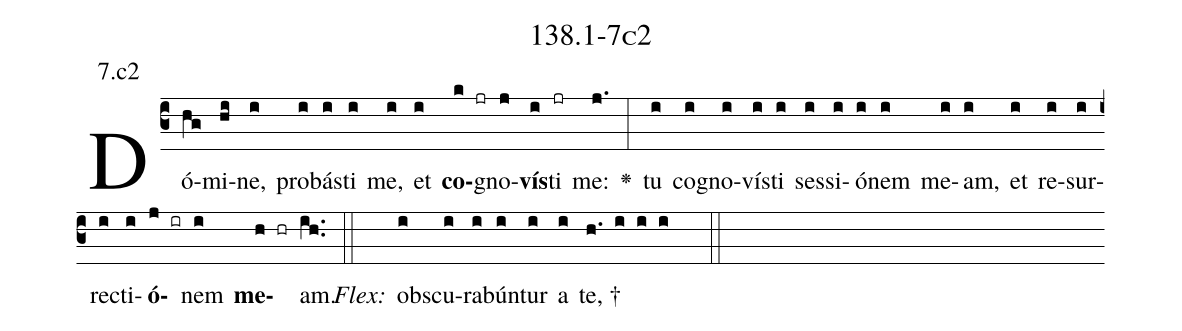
name: 138.1-7c2;
annotation: 7.c2;
%%
(c3)Dó(hg)mi(hi)ne,(i) pro(i)bás(i)ti(i) me,(i) et(i) <b>co</b>(k jr)gno(j)<b>vís</b>(i)ti(jr) me:(j.) <v>\greheightstar</v>(:) tu(i) co(i)gno(i)vís(i)ti(i) ses(i)si(i)ó(i)nem(i) me(i)am,(i) et(i) re(i)sur(i)rec(i)ti(i)<b>ó</b>(j ir)nem(i) <b>me</b>(h hr)am.(ih..) (::)
<i>Flex:</i>()  obs(i)cu(i)ra(i)bún(i)tur(i) a(i) te, †(h. i i i  ::)

%E(i) u(i) o(j) u(i) a(h) e.(ih..) (::)
